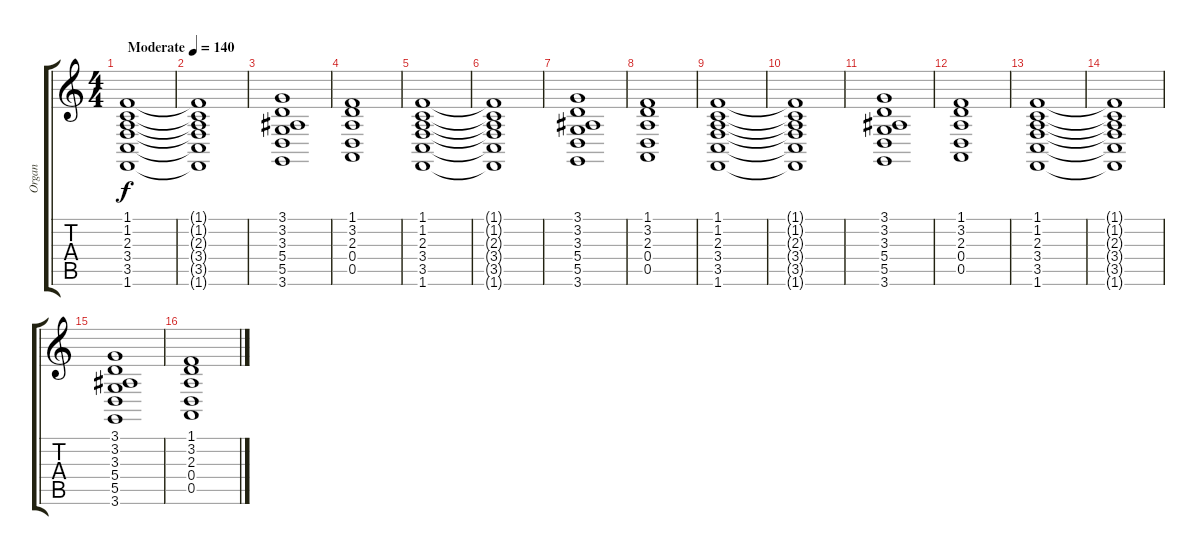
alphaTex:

\track ("Organ" "Organ") {instrument reedorgan}
\staff {score tabs}
\tuning (E4 B3 G3 D3 A2 E2) {hide}
\ts (4 4)
\tempo (140 "Moderate")
\clef g2
\ks c
(1.1 1.2 2.3 3.4 3.5 1.6).1{dy f instrument reedorgan} |
(1.1{t} 1.2{t} 2.3{t} 3.4{t} 3.5{t} 1.6{t}).1 |
(3.1 3.2 3.3 5.4 5.5 3.6).1 |
(1.1 3.2 2.3 0.4 0.5).1 |
(1.1 1.2 2.3 3.4 3.5 1.6).1 |
(1.1{t} 1.2{t} 2.3{t} 3.4{t} 3.5{t} 1.6{t}).1 |
(3.1 3.2 3.3 5.4 5.5 3.6).1 |
(1.1 3.2 2.3 0.4 0.5).1 |
(1.1 1.2 2.3 3.4 3.5 1.6).1 |
(1.1{t} 1.2{t} 2.3{t} 3.4{t} 3.5{t} 1.6{t}).1 |
(3.1 3.2 3.3 5.4 5.5 3.6).1 |
(1.1 3.2 2.3 0.4 0.5).1 |
(1.1 1.2 2.3 3.4 3.5 1.6).1 |
(1.1{t} 1.2{t} 2.3{t} 3.4{t} 3.5{t} 1.6{t}).1 |
(3.1 3.2 3.3 5.4 5.5 3.6).1 |
(1.1 3.2 2.3 0.4 0.5).1
